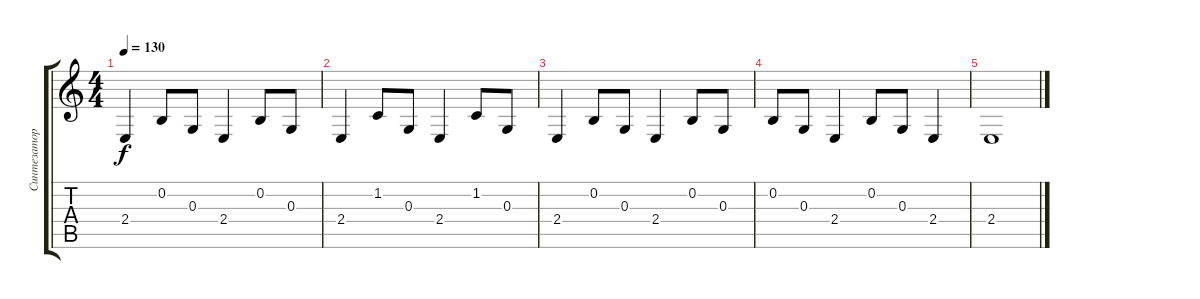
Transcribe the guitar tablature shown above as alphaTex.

\track ("Синтезатор 1 (Стиан Аарстад)" "Синтезатор") {instrument brightacousticpiano}
\staff {score tabs}
\tuning (E4 B3 G3 D3 A2 E2) {hide}
\ts (4 4)
\tempo 130
\clef g2
\ks c
2.4.4{dy f volume 7} 0.2.8{volume 7} 0.3.8{volume 7} 2.4.4{volume 6} 0.2.8{volume 6} 0.3.8{volume 6} |
2.4.4{volume 5} 1.2.8{volume 5} 0.3.8{volume 5} 2.4.4{volume 4} 1.2.8{volume 4} 0.3.8{volume 4} |
2.4.4{volume 3} 0.2.8{volume 3} 0.3.8{volume 3} 2.4.4{volume 2} 0.2.8{volume 2} 0.3.8{volume 2} |
0.2.8{volume 1} 0.3.8{volume 1} 2.4.4{volume 1} 0.2.8{volume 0} 0.3.8{volume 0} 2.4.4{volume 0} |
2.4.1{volume 0}
